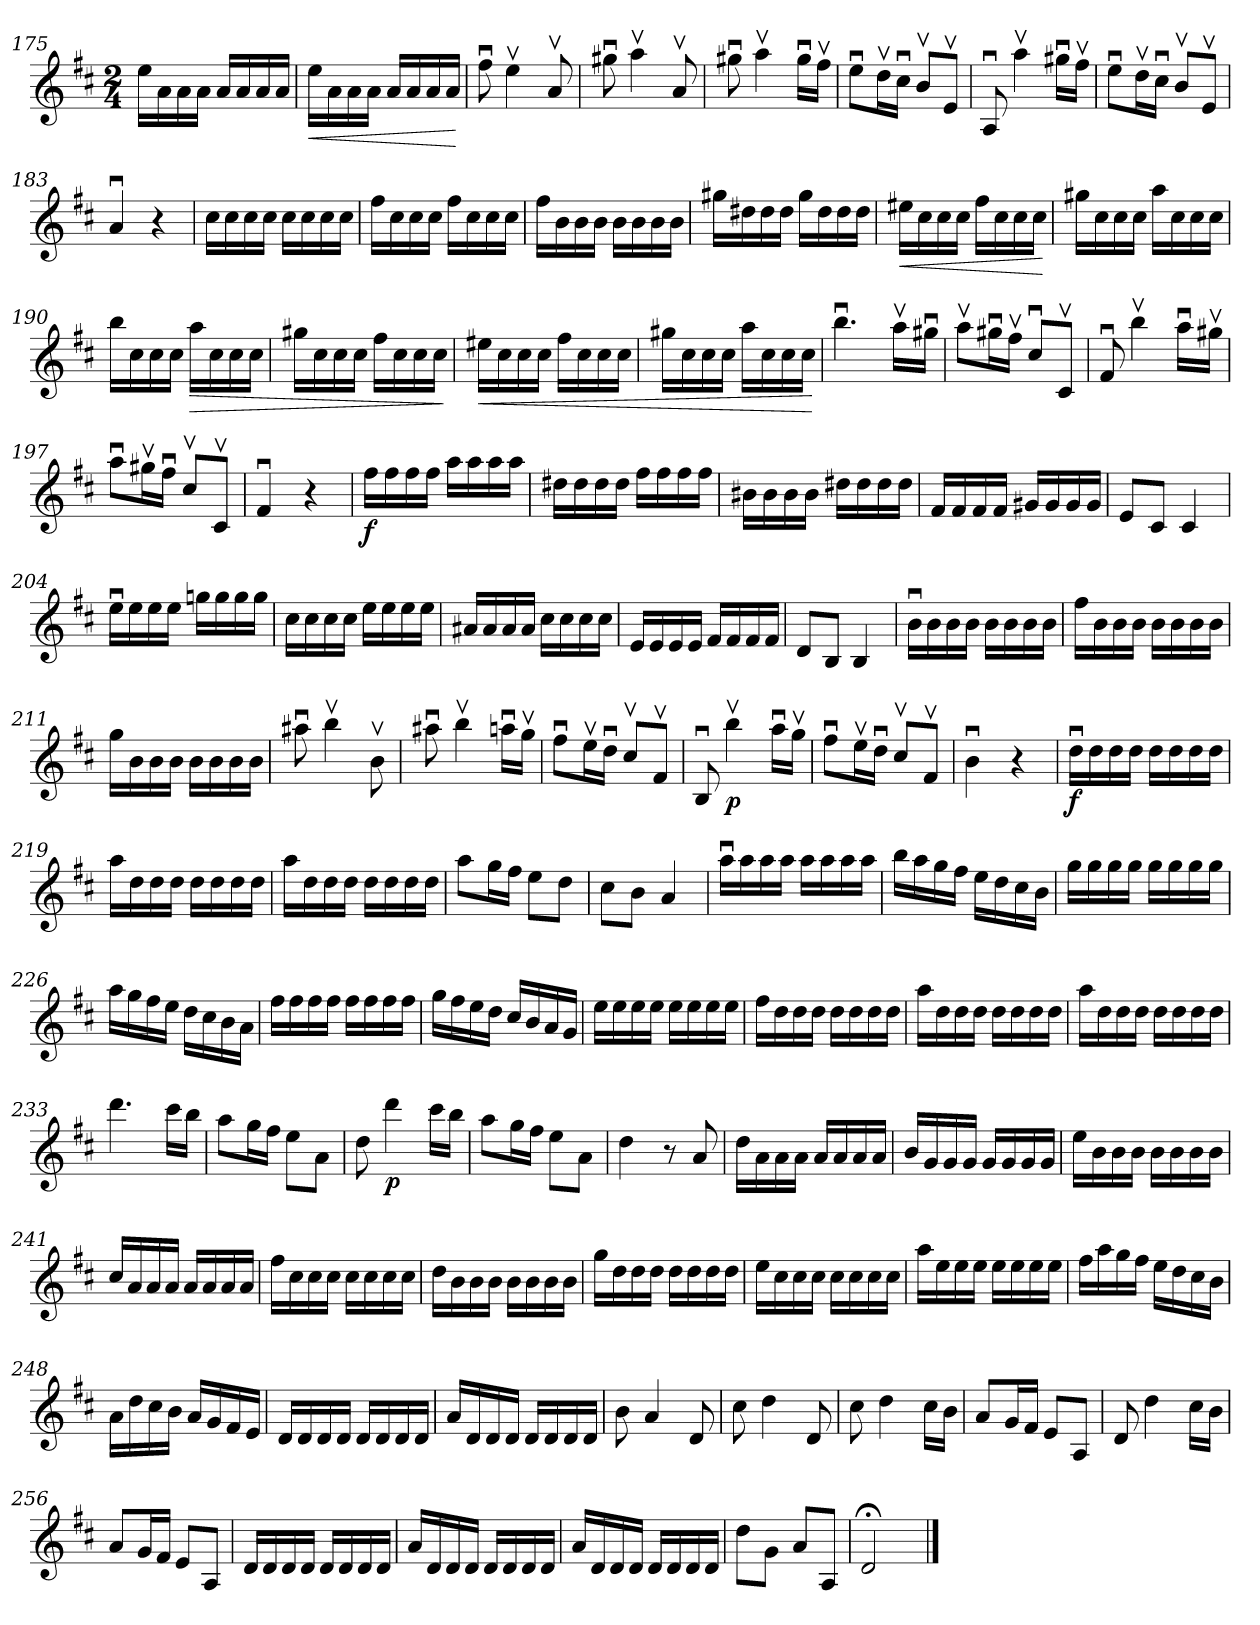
**kern	**dynam
*part1	*part1
*staff1	*staff1
*clefG2	*
*k[f#c#]	*
*M2/4	*
=175	=175
16ee\LL	.
16a\	.
16a\	.
16a\JJ	.
16a/LL	.
16a/	.
16a/	.
16a/JJ	.
!!LO:LB:g=z
=176	=176
!	!LO:HP:b
16ee\LL	<
16a\	.
16a\	.
16a\JJ	.
16a/LL	.
16a/	.
16a/	.
16a/JJ	.
.	[
=177	=177
8ff#u\	.
4eev\	.
8av/	.
=178	=178
8gg#Xu\	.
4aav\	.
8av/	.
=179	=179
8gg#Xu\	.
4aav\	.
16gg#u\LL	.
16ff#v\JJ	.
=180	=180
8eeu\L	.
16ddv\L	.
16cc#u\JJ	.
8bv/L	.
8ev/J	.
=181	=181
8Au/	.
4aav\	.
16gg#Xu\LL	.
16ff#v\JJ	.
=182	=182
8eeu\L	.
16ddv\L	.
16cc#u\JJ	.
8bv/L	.
8ev/J	.
=183	=183
4au/	.
4r	.
!!LO:LB:g=z
=184	=184
16cc#\LL	.
16cc#\	.
16cc#\	.
16cc#\JJ	.
16cc#\LL	.
16cc#\	.
16cc#\	.
16cc#\JJ	.
=185	=185
16ff#\LL	.
16cc#\	.
16cc#\	.
16cc#\JJ	.
16ff#\LL	.
16cc#\	.
16cc#\	.
16cc#\JJ	.
=186	=186
16ff#\LL	.
16b\	.
16b\	.
16b\JJ	.
16b\LL	.
16b\	.
16b\	.
16b\JJ	.
=187	=187
16gg#X\LL	.
16dd#X\	.
16dd#\	.
16dd#\JJ	.
16gg#\LL	.
16dd#\	.
16dd#\	.
16dd#\JJ	.
=188	=188
!	!LO:HP:b
16ee#X\LL	<
16cc#\	.
16cc#\	.
16cc#\JJ	.
16ff#\LL	.
16cc#\	.
16cc#\	.
16cc#\JJ	.
.	[
=189	=189
16gg#X\LL	.
16cc#\	.
16cc#\	.
16cc#\JJ	.
16aa\LL	.
16cc#\	.
16cc#\	.
16cc#\JJ	.
!!LO:LB:g=z
=190	=190
16bb\LL	.
16cc#\	.
16cc#\	.
16cc#\JJ	.
!	!LO:HP:b
16aa\LL	>
16cc#\	.
16cc#\	.
16cc#\JJ	.
=191	=191
16gg#X\LL	.
16cc#\	.
16cc#\	.
16cc#\JJ	.
16ff#\LL	.
16cc#\	.
16cc#\	.
16cc#\JJ	.
.	]
=192	=192
!	!LO:HP:b
16ee#X\LL	<
16cc#\	.
16cc#\	.
16cc#\JJ	.
16ff#\LL	.
16cc#\	.
16cc#\	.
16cc#\JJ	.
=193	=193
16gg#X\LL	.
16cc#\	.
16cc#\	.
16cc#\JJ	.
16aa\LL	.
16cc#\	.
16cc#\	.
16cc#\JJ	.
.	[
=194	=194
4.bbu\	.
16aav\LL	.
16gg#Xu\JJ	.
=195	=195
8aav\L	.
16gg#Xu\L	.
16ff#v\JJ	.
8cc#u/L	.
8c#v/J	.
!!LO:PB:g=z
=196	=196
8f#u/	.
4bbv\	.
16aau\LL	.
16gg#Xv\JJ	.
=197	=197
8aau\L	.
16gg#Xv\L	.
16ff#u\JJ	.
8cc#v/L	.
8c#v/J	.
=198	=198
4f#u/	.
4r	.
=199	=199
!	!LO:DY:b
16ff#\LL	f
16ff#\	.
16ff#\	.
16ff#\JJ	.
16aa\LL	.
16aa\	.
16aa\	.
16aa\JJ	.
=200	=200
16dd#X\LL	.
16dd#\	.
16dd#\	.
16dd#\JJ	.
16ff#\LL	.
16ff#\	.
16ff#\	.
16ff#\JJ	.
=201	=201
16b#X\LL	.
16b#\	.
16b#\	.
16b#\JJ	.
16dd#X\LL	.
16dd#\	.
16dd#\	.
16dd#\JJ	.
!!LO:LB:g=z
=202	=202
16f#/LL	.
16f#/	.
16f#/	.
16f#/JJ	.
16g#X/LL	.
16g#/	.
16g#/	.
16g#/JJ	.
=203	=203
8e/L	.
8c#/J	.
4c#/	.
=204	=204
16eeu\LL	.
16ee\	.
16ee\	.
16ee\JJ	.
16ggn\LL	.
16gg\	.
16gg\	.
16gg\JJ	.
=205	=205
16cc#\LL	.
16cc#\	.
16cc#\	.
16cc#\JJ	.
16ee\LL	.
16ee\	.
16ee\	.
16ee\JJ	.
=206	=206
16a#X/LL	.
16a#/	.
16a#/	.
16a#/JJ	.
16cc#\LL	.
16cc#\	.
16cc#\	.
16cc#\JJ	.
=207	=207
16e/LL	.
16e/	.
16e/	.
16e/JJ	.
16f#/LL	.
16f#/	.
16f#/	.
16f#/JJ	.
=208	=208
8d/L	.
8B/J	.
4B/	.
!!LO:LB:g=z
=209	=209
16bu\LL	.
16b\	.
16b\	.
16b\JJ	.
16b\LL	.
16b\	.
16b\	.
16b\JJ	.
=210	=210
16ff#\LL	.
16b\	.
16b\	.
16b\JJ	.
16b\LL	.
16b\	.
16b\	.
16b\JJ	.
=211	=211
16gg\LL	.
16b\	.
16b\	.
16b\JJ	.
16b\LL	.
16b\	.
16b\	.
16b\JJ	.
=212	=212
8aa#Xu\	.
4bbv\	.
8bv\	.
=213	=213
8aa#Xu\	.
4bbv\	.
16aanu\LL	.
16ggv\JJ	.
=214	=214
8ff#u\L	.
16eev\L	.
16ddu\JJ	.
8cc#v/L	.
8f#v/J	.
=215	=215
8Bu/	.
!	!LO:DY:b
4bbv\	p
16aau\LL	.
16ggv\JJ	.
!!LO:LB:g=z
=216	=216
8ff#u\L	.
16eev\L	.
16ddu\JJ	.
8cc#v/L	.
8f#v/J	.
=217	=217
4bu\	.
4r	.
=218	=218
!	!LO:DY:b
16ddu\LL	f
16dd\	.
16dd\	.
16dd\JJ	.
16dd\LL	.
16dd\	.
16dd\	.
16dd\JJ	.
=219	=219
16aa\LL	.
16dd\	.
16dd\	.
16dd\JJ	.
16dd\LL	.
16dd\	.
16dd\	.
16dd\JJ	.
=220	=220
16aa\LL	.
16dd\	.
16dd\	.
16dd\JJ	.
16dd\LL	.
16dd\	.
16dd\	.
16dd\JJ	.
=221	=221
8aa\L	.
16gg\L	.
16ff#\JJ	.
8ee\L	.
8dd\J	.
=222	=222
8cc#\L	.
8b\J	.
4a/	.
!!LO:LB:g=z
=223	=223
16aau\LL	.
16aa\	.
16aa\	.
16aa\JJ	.
16aa\LL	.
16aa\	.
16aa\	.
16aa\JJ	.
=224	=224
16bb\LL	.
16aa\	.
16gg\	.
16ff#\JJ	.
16ee\LL	.
16dd\	.
16cc#\	.
16b\JJ	.
=225	=225
16gg\LL	.
16gg\	.
16gg\	.
16gg\JJ	.
16gg\LL	.
16gg\	.
16gg\	.
16gg\JJ	.
=226	=226
16aa\LL	.
16gg\	.
16ff#\	.
16ee\JJ	.
16dd\LL	.
16cc#\	.
16b\	.
16a\JJ	.
=227	=227
16ff#\LL	.
16ff#\	.
16ff#\	.
16ff#\JJ	.
16ff#\LL	.
16ff#\	.
16ff#\	.
16ff#\JJ	.
!!LO:LB:g=z
=228	=228
16gg\LL	.
16ff#\	.
16ee\	.
16dd\JJ	.
16cc#/LL	.
16b/	.
16a/	.
16g/JJ	.
!!LO:LB:g=z
=229	=229
16ee\LL	.
16ee\	.
16ee\	.
16ee\JJ	.
16ee\LL	.
16ee\	.
16ee\	.
16ee\JJ	.
=230	=230
16ff#\LL	.
16dd\	.
16dd\	.
16dd\JJ	.
16dd\LL	.
16dd\	.
16dd\	.
16dd\JJ	.
=231	=231
16aa\LL	.
16dd\	.
16dd\	.
16dd\JJ	.
16dd\LL	.
16dd\	.
16dd\	.
16dd\JJ	.
=232	=232
16aa\LL	.
16dd\	.
16dd\	.
16dd\JJ	.
16dd\LL	.
16dd\	.
16dd\	.
16dd\JJ	.
=233	=233
4.ddd\	.
16ccc#\LL	.
16bb\JJ	.
=234	=234
8aa\L	.
16gg\L	.
16ff#\JJ	.
8ee\L	.
8a\J	.
=235	=235
8dd\	.
!	!LO:DY:b
4ddd\	p
16ccc#\LL	.
16bb\JJ	.
!!LO:LB:g=z
=236	=236
8aa\L	.
16gg\L	.
16ff#\JJ	.
8ee\L	.
8a\J	.
=237	=237
4dd\	.
8r	.
8a/	.
=238	=238
16dd\LL	.
16a\	.
16a\	.
16a\JJ	.
16a/LL	.
16a/	.
16a/	.
16a/JJ	.
=239	=239
16b/LL	.
16g/	.
16g/	.
16g/JJ	.
16g/LL	.
16g/	.
16g/	.
16g/JJ	.
=240	=240
16ee\LL	.
16b\	.
16b\	.
16b\JJ	.
16b\LL	.
16b\	.
16b\	.
16b\JJ	.
=241	=241
16cc#/LL	.
16a/	.
16a/	.
16a/JJ	.
16a/LL	.
16a/	.
16a/	.
16a/JJ	.
=242	=242
16ff#\LL	.
16cc#\	.
16cc#\	.
16cc#\JJ	.
16cc#\LL	.
16cc#\	.
16cc#\	.
16cc#\JJ	.
!!LO:LB:g=z
=243	=243
16dd\LL	.
16b\	.
16b\	.
16b\JJ	.
16b\LL	.
16b\	.
16b\	.
16b\JJ	.
=244	=244
16gg\LL	.
16dd\	.
16dd\	.
16dd\JJ	.
16dd\LL	.
16dd\	.
16dd\	.
16dd\JJ	.
=245	=245
16ee\LL	.
16cc#\	.
16cc#\	.
16cc#\JJ	.
16cc#\LL	.
16cc#\	.
16cc#\	.
16cc#\JJ	.
=246	=246
16aa\LL	.
16ee\	.
16ee\	.
16ee\JJ	.
16ee\LL	.
16ee\	.
16ee\	.
16ee\JJ	.
=247	=247
16ff#\LL	.
16aa\	.
16gg\	.
16ff#\JJ	.
16ee\LL	.
16dd\	.
16cc#\	.
16b\JJ	.
=248	=248
16a\LL	.
16dd\	.
16cc#\	.
16b\JJ	.
16a/LL	.
16g/	.
16f#/	.
16e/JJ	.
!!LO:LB:g=z
=249	=249
16d/LL	.
16d/	.
16d/	.
16d/JJ	.
16d/LL	.
16d/	.
16d/	.
16d/JJ	.
=250	=250
16a/LL	.
16d/	.
16d/	.
16d/JJ	.
16d/LL	.
16d/	.
16d/	.
16d/JJ	.
=251	=251
8b\	.
4a/	.
8d/	.
=252	=252
8cc#\	.
4dd\	.
8d/	.
=253	=253
8cc#\	.
4dd\	.
16cc#\LL	.
16b\JJ	.
=254	=254
8a/L	.
16g/L	.
16f#/JJ	.
8e/L	.
8A/J	.
=255	=255
8d/	.
4dd\	.
16cc#\LL	.
16b\JJ	.
=256	=256
8a/L	.
16g/L	.
16f#/JJ	.
8e/L	.
8A/J	.
!!LO:LB:g=z
=257	=257
16d/LL	.
16d/	.
16d/	.
16d/JJ	.
16d/LL	.
16d/	.
16d/	.
16d/JJ	.
=258	=258
16a/LL	.
16d/	.
16d/	.
16d/JJ	.
16d/LL	.
16d/	.
16d/	.
16d/JJ	.
=259	=259
16a/LL	.
16d/	.
16d/	.
16d/JJ	.
16d/LL	.
16d/	.
16d/	.
16d/JJ	.
=260	=260
8dd\L	.
8g\J	.
8a/L	.
8A/J	.
=261	=261
2d;</	.
==	==
*-	*-
